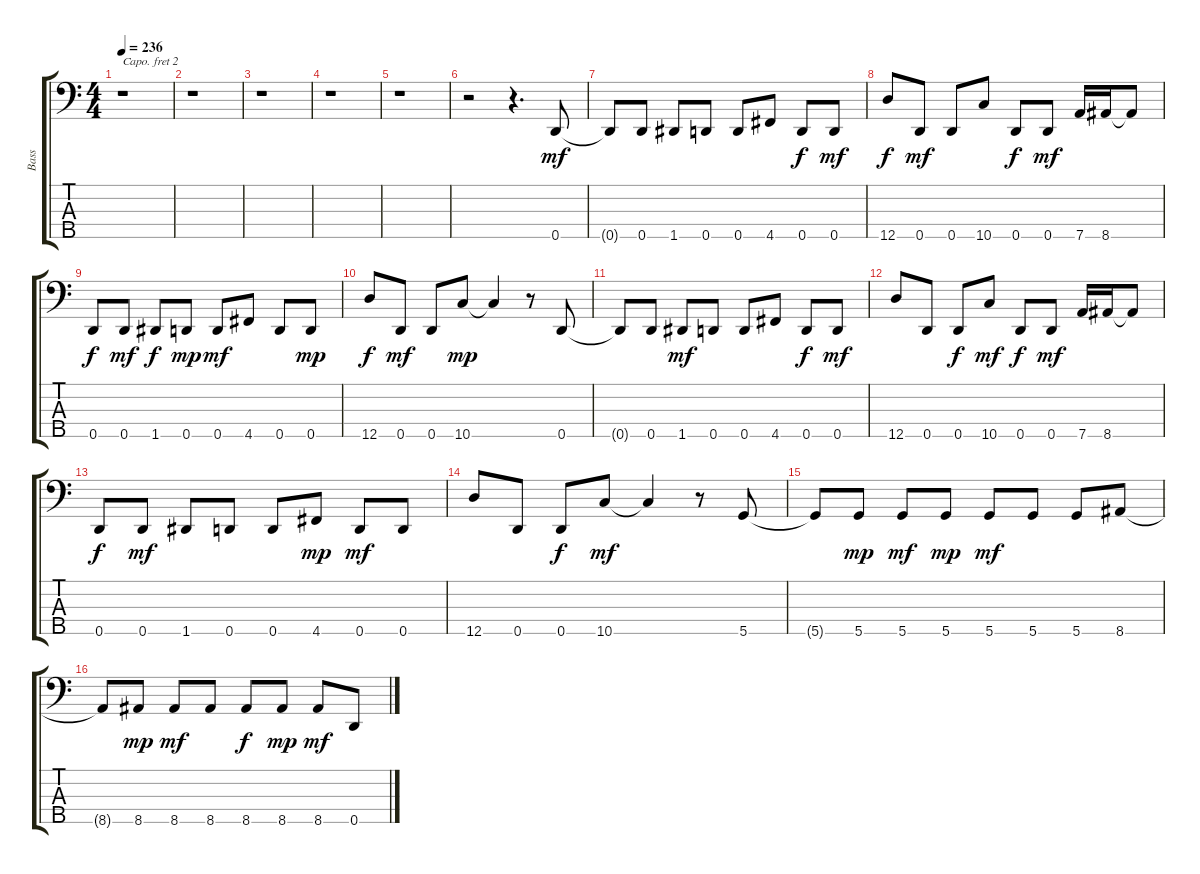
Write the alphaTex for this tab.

\track ("Bass" "Bass") {instrument electricbassfinger}
\staff {score tabs}
\capo 2
\tuning (A2 F2 C2 G1 C1) {hide}
\ts (4 4)
\tempo 236
\clef f4
\ks c
r.1{dy mf} |
r.1 |
r.1 |
r.1 |
r.1 |
r.2 r.4{d} 0.5.8 |
0.5{t}.8 0.5.8 1.5.8 0.5.8 0.5.8 4.5.8 0.5.8{dy f} 0.5.8{dy mf} |
12.5.8{dy f} 0.5.8{dy mf} 0.5.8 10.5.8 0.5.8{dy f} 0.5.8{dy mf} 7.5.16 8.5.16 8.5{t}.8 |
0.5.8{dy f} 0.5.8{dy mf} 1.5.8{dy f} 0.5.8{dy mp} 0.5.8{dy mf} 4.5.8 0.5.8 0.5.8{dy mp} |
12.5.8{dy f} 0.5.8{dy mf} 0.5.8 10.5.8{dy mp} 10.5{t}.4 r.8 0.5.8 |
0.5{t}.8 0.5.8 1.5.8{dy mf} 0.5.8 0.5.8 4.5.8 0.5.8{dy f} 0.5.8{dy mf} |
12.5.8 0.5.8 0.5.8{dy f} 10.5.8{dy mf} 0.5.8{dy f} 0.5.8{dy mf} 7.5.16 8.5.16 8.5{t}.8 |
0.5.8{dy f} 0.5.8{dy mf} 1.5.8 0.5.8 0.5.8 4.5.8{dy mp} 0.5.8{dy mf} 0.5.8 |
12.5.8 0.5.8 0.5.8{dy f} 10.5.8{dy mf} 10.5{t}.4 r.8 5.5.8 |
5.5{t}.8 5.5.8{dy mp} 5.5.8{dy mf} 5.5.8{dy mp} 5.5.8{dy mf} 5.5.8 5.5.8 8.5.8 |
8.5{t}.8 8.5.8{dy mp} 8.5.8{dy mf} 8.5.8 8.5.8{dy f} 8.5.8{dy mp} 8.5.8{dy mf} 0.5.8
